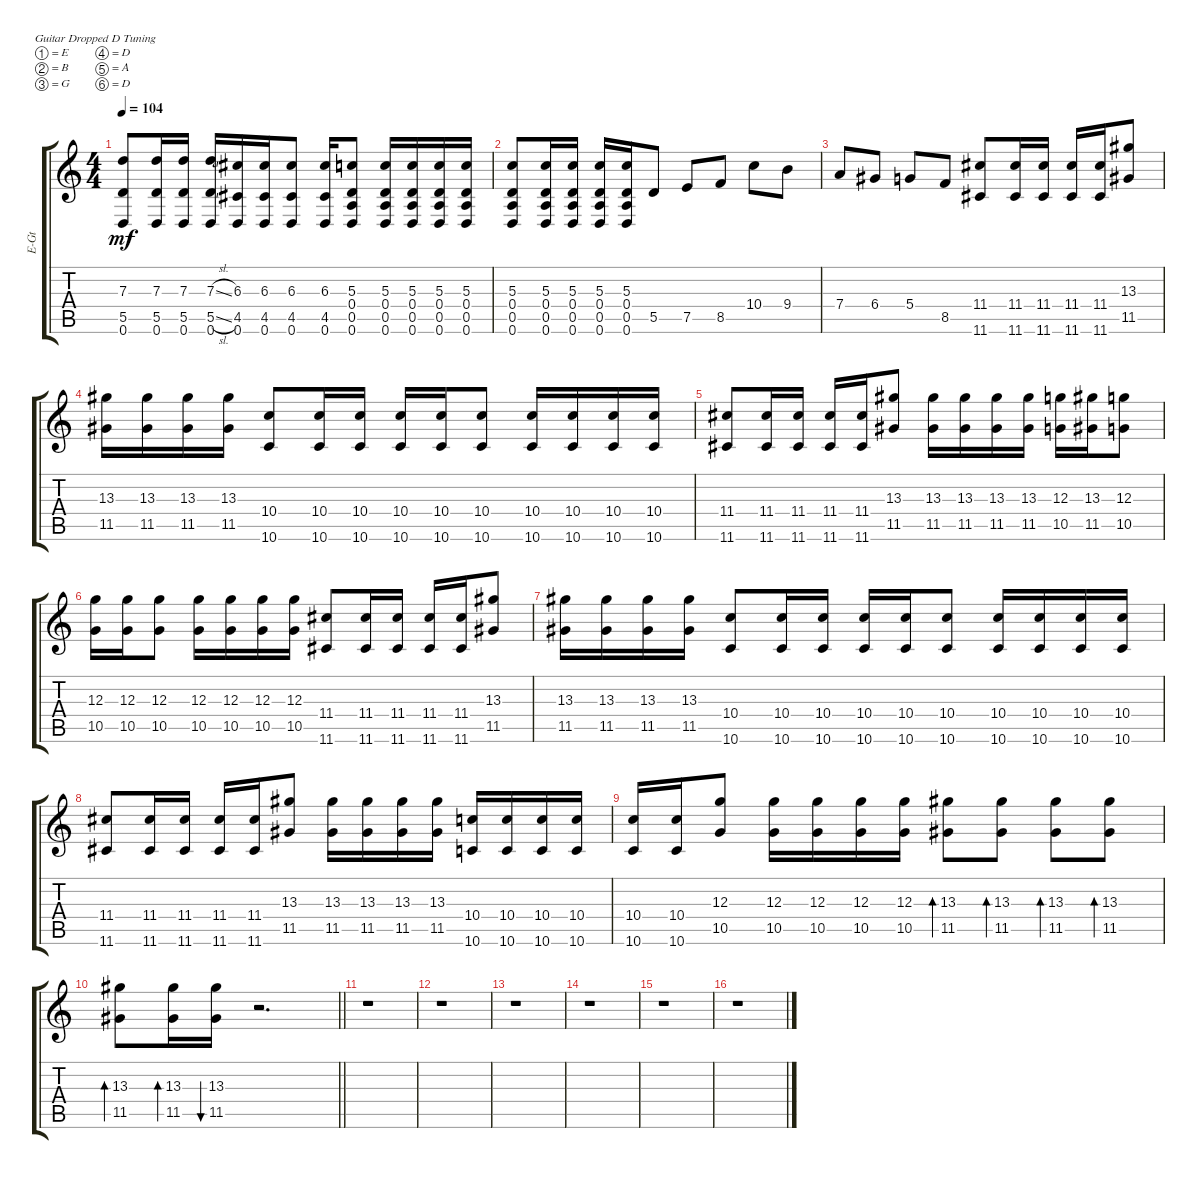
\defaultSystemsLayout 4
\bracketExtendMode groupsimilarinstruments
\otherSystemsTrackNameOrientation horizontal
\track ("Peter Lindgren" "E-Gt") {instrument distortionguitar}
\staff {score tabs}
\tuning (E4 B3 G3 D3 A2 D2)
\ts (4 4)
\tempo 104
\clef g2
\ks c
(0.6{t} 5.5{t} 7.3{t}).8{dy mf beam Up} (0.6 5.5 7.3).16{beam Up} (0.6 5.5 7.3).16{beam Up} (0.6 5.5{sl} 7.3{sl}).16{beam Up} (4.5{acc #} 6.3{acc #} 0.6).16{beam Up} (4.5{acc #} 6.3{acc #} 0.6).16{beam Up} (4.5{acc #} 6.3{acc #} 0.6).8{beam Up} (4.5{acc #} 6.3{acc #} 0.6).16{beam Up} (0.6 0.5 0.4 5.3).8{beam Up} (0.6 0.5 0.4 5.3).16{beam Up} (0.6 0.5 0.4 5.3).16{beam Up} (0.6 0.5 0.4 5.3).16{beam Up} (0.6 0.5 0.4 5.3).16{beam Up} |
(0.6 0.5 0.4 5.3).8{beam Up} (0.6 0.5 0.4 5.3).16{beam Up} (0.6 0.5 0.4 5.3).16{beam Up} (0.6 0.5 0.4 5.3).16{beam Up} (0.6 0.5 0.4 5.3).16{beam Up} 5.5.8{beam Up} 7.5.8{beam Up} 8.5.8{beam Up} 10.4.8{beam Down} 9.4.8{beam Down} |
7.4.8{beam Up} 6.4{acc #}.8{beam Up} 5.4.8{beam Up} 8.5.8{beam Up} (11.4{acc #} 11.6{acc #}).8{beam Up} (11.4{acc #} 11.6{acc #}).16{beam Up} (11.4{acc #} 11.6{acc #}).16{beam Up} (11.6{acc #} 11.4{acc #}).16{beam Up} (11.6{acc #} 11.4{acc #}).16{beam Up} (11.5{acc #} 13.3{acc #}).8{beam Up} |
(11.5{acc #} 13.3{acc #}).16{beam Down} (11.5{acc #} 13.3{acc #}).16{beam Down} (11.5{acc #} 13.3{acc #}).16{beam Down} (11.5{acc #} 13.3{acc #}).16{beam Down} (10.6 10.4).8{beam Up} (10.6 10.4).16{beam Up} (10.6 10.4).16{beam Up} (10.6 10.4).16{beam Up} (10.6 10.4).16{beam Up} (10.6 10.4).8{beam Up} (10.6 10.4).16{beam Up} (10.6 10.4).16{beam Up} (10.6 10.4).16{beam Up} (10.6 10.4).16{beam Up} |
(11.4{acc #} 11.6{acc #}).8{beam Up} (11.4{acc #} 11.6{acc #}).16{beam Up} (11.4{acc #} 11.6{acc #}).16{beam Up} (11.6{acc #} 11.4{acc #}).16{beam Up} (11.6{acc #} 11.4{acc #}).16{beam Up} (11.5{acc #} 13.3{acc #}).8{beam Up} (11.5{acc #} 13.3{acc #}).16{beam Down} (11.5{acc #} 13.3{acc #}).16{beam Down} (11.5{acc #} 13.3{acc #}).16{beam Down} (11.5{acc #} 13.3{acc #}).16{beam Down} (10.5 12.3).16{beam Down} (11.5{acc #} 13.3{acc #}).16{beam Down} (10.5 12.3).8{beam Down} |
(10.5 12.3).16{beam Down} (10.5 12.3).16{beam Down} (10.5 12.3).8{beam Down} (10.5 12.3).16{beam Down} (10.5 12.3).16{beam Down} (10.5 12.3).16{beam Down} (10.5 12.3).16{beam Down} (11.4{acc #} 11.6{acc #}).8{beam Up} (11.4{acc #} 11.6{acc #}).16{beam Up} (11.4{acc #} 11.6{acc #}).16{beam Up} (11.6{acc #} 11.4{acc #}).16{beam Up} (11.6{acc #} 11.4{acc #}).16{beam Up} (11.5{acc #} 13.3{acc #}).8{beam Up} |
(11.5{acc #} 13.3{acc #}).16{beam Down} (11.5{acc #} 13.3{acc #}).16{beam Down} (11.5{acc #} 13.3{acc #}).16{beam Down} (11.5{acc #} 13.3{acc #}).16{beam Down} (10.6 10.4).8{beam Up} (10.6 10.4).16{beam Up} (10.6 10.4).16{beam Up} (10.6 10.4).16{beam Up} (10.6 10.4).16{beam Up} (10.6 10.4).8{beam Up} (10.6 10.4).16{beam Up} (10.6 10.4).16{beam Up} (10.6 10.4).16{beam Up} (10.6 10.4).16{beam Up} |
(11.4{acc #} 11.6{acc #}).8{beam Up} (11.4{acc #} 11.6{acc #}).16{beam Up} (11.4{acc #} 11.6{acc #}).16{beam Up} (11.6{acc #} 11.4{acc #}).16{beam Up} (11.6{acc #} 11.4{acc #}).16{beam Up} (11.5{acc #} 13.3{acc #}).8{beam Up} (11.5{acc #} 13.3{acc #}).16{beam Down} (11.5{acc #} 13.3{acc #}).16{beam Down} (11.5{acc #} 13.3{acc #}).16{beam Down} (11.5{acc #} 13.3{acc #}).16{beam Down} (10.6 10.4).16{beam Up} (10.6 10.4).16{beam Up} (10.4 10.6).16{beam Up} (10.4 10.6).16{beam Up} |
(10.4 10.6).16{beam Up} (10.4 10.6).16{beam Up} (10.5 12.3).8{beam Up} (10.5 12.3).16{beam Down} (10.5 12.3).16{beam Down} (10.5 12.3).16{beam Down} (10.5 12.3).16{beam Down} (11.5{acc #} 13.3{acc #}).8{bd 30 beam Down} (11.5{acc #} 13.3{acc #}).8{bd 30 beam Down} (11.5{acc #} 13.3{acc #}).8{bd 30 beam Down} (11.5{acc #} 13.3{acc #}).8{bd 30 beam Down} |
\barLineRight lightlight
(11.5{acc #} 13.3{acc #}).8{bd 30 beam Down} (11.5{acc #} 13.3{acc #}).16{bd 30 beam Down} (11.5{acc #} 13.3{acc #}).16{bu 30 beam Down} r.2{d beam Down} |
r.1{beam Down} |
r.1{beam Down} |
r.1{beam Down} |
r.1{beam Down} |
r.1{beam Down} |
r.1{beam Down}
